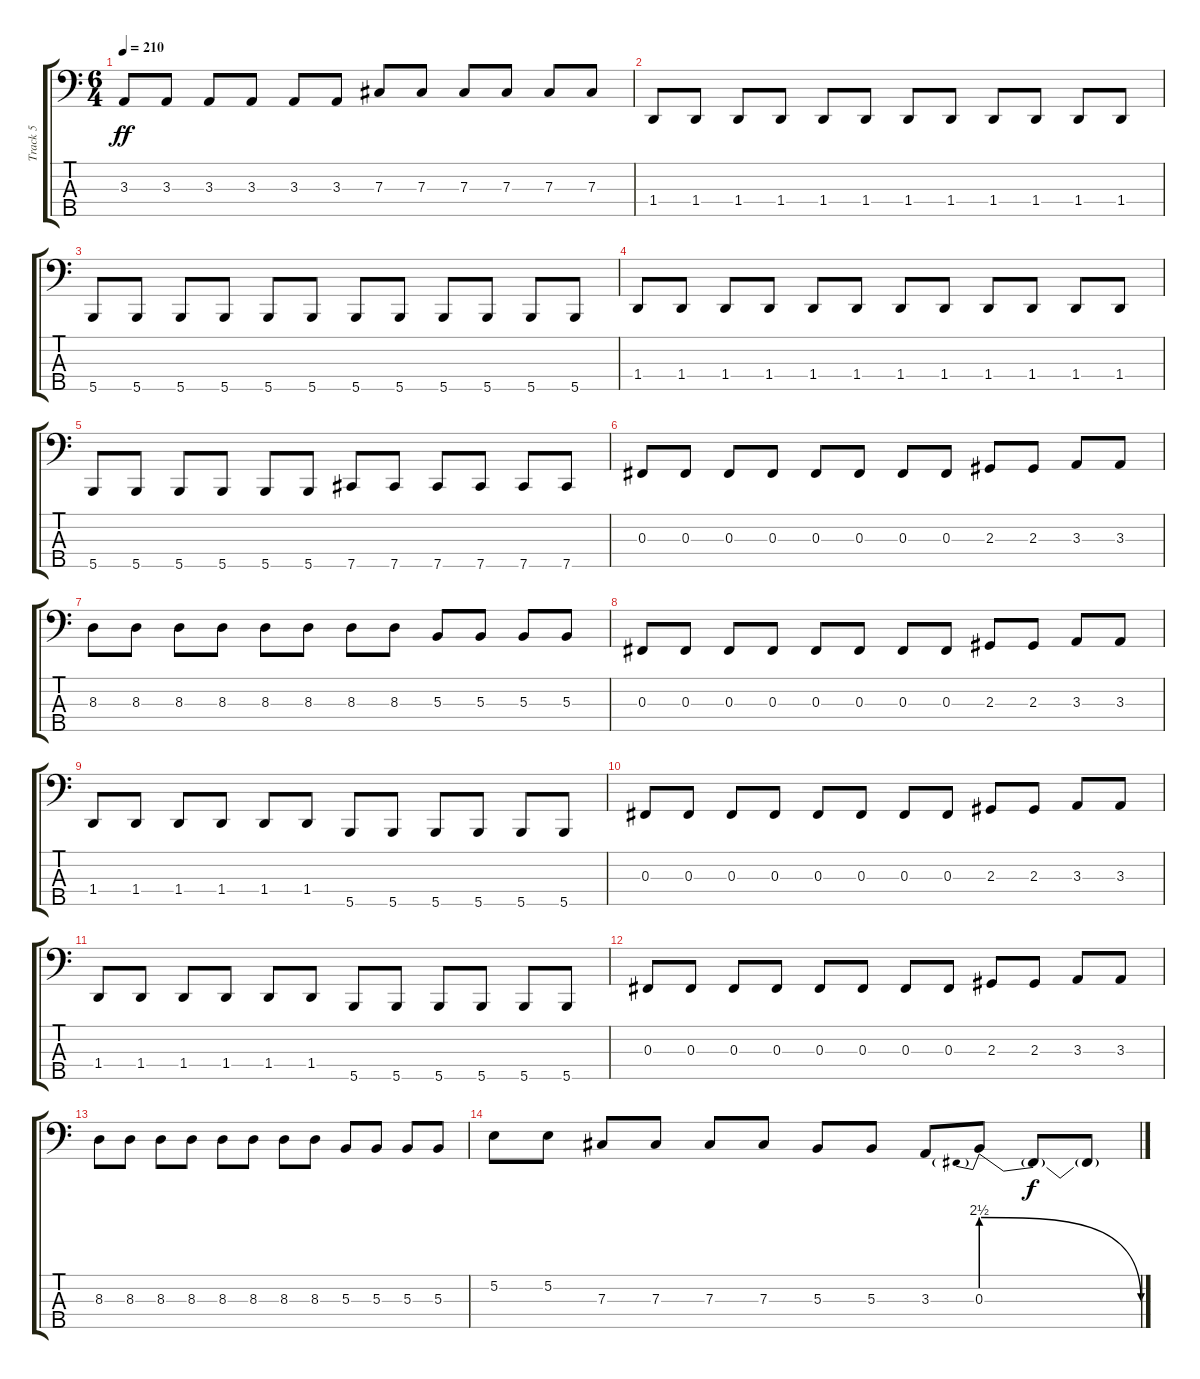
\track ("Track 5" "Track 5") {instrument electricbassfinger}
\staff {score tabs}
\tuning (E2 B1 Gb1 Db1 Gb0) {hide}
\ts (6 4)
\tempo 210
\clef f4
\ks c
3.3.8{dy ff} 3.3.8 3.3.8 3.3.8 3.3.8 3.3.8 7.3.8 7.3.8 7.3.8 7.3.8 7.3.8 7.3.8 |
1.4.8 1.4.8 1.4.8 1.4.8 1.4.8 1.4.8 1.4.8 1.4.8 1.4.8 1.4.8 1.4.8 1.4.8 |
5.5.8 5.5.8 5.5.8 5.5.8 5.5.8 5.5.8 5.5.8 5.5.8 5.5.8 5.5.8 5.5.8 5.5.8 |
1.4.8 1.4.8 1.4.8 1.4.8 1.4.8 1.4.8 1.4.8 1.4.8 1.4.8 1.4.8 1.4.8 1.4.8 |
5.5.8 5.5.8 5.5.8 5.5.8 5.5.8 5.5.8 7.5.8 7.5.8 7.5.8 7.5.8 7.5.8 7.5.8 |
0.3.8 0.3.8 0.3.8 0.3.8 0.3.8 0.3.8 0.3.8 0.3.8 2.3.8 2.3.8 3.3.8 3.3.8 |
8.3.8 8.3.8 8.3.8 8.3.8 8.3.8 8.3.8 8.3.8 8.3.8 5.3.8 5.3.8 5.3.8 5.3.8 |
0.3.8 0.3.8 0.3.8 0.3.8 0.3.8 0.3.8 0.3.8 0.3.8 2.3.8 2.3.8 3.3.8 3.3.8 |
1.4.8 1.4.8 1.4.8 1.4.8 1.4.8 1.4.8 5.5.8 5.5.8 5.5.8 5.5.8 5.5.8 5.5.8 |
0.3.8 0.3.8 0.3.8 0.3.8 0.3.8 0.3.8 0.3.8 0.3.8 2.3.8 2.3.8 3.3.8 3.3.8 |
1.4.8 1.4.8 1.4.8 1.4.8 1.4.8 1.4.8 5.5.8 5.5.8 5.5.8 5.5.8 5.5.8 5.5.8 |
0.3.8 0.3.8 0.3.8 0.3.8 0.3.8 0.3.8 0.3.8 0.3.8 2.3.8 2.3.8 3.3.8 3.3.8 |
8.3.8 8.3.8 8.3.8 8.3.8 8.3.8 8.3.8 8.3.8 8.3.8 5.3.8 5.3.8 5.3.8 5.3.8 |
5.2.8 5.2.8 7.3.8 7.3.8 7.3.8 7.3.8 5.3.8 5.3.8 3.3.8 0.3{be (prebendrelease 0 10 60 0)}.8 0.3{t}.8{dy f} 0.3{t}.8
